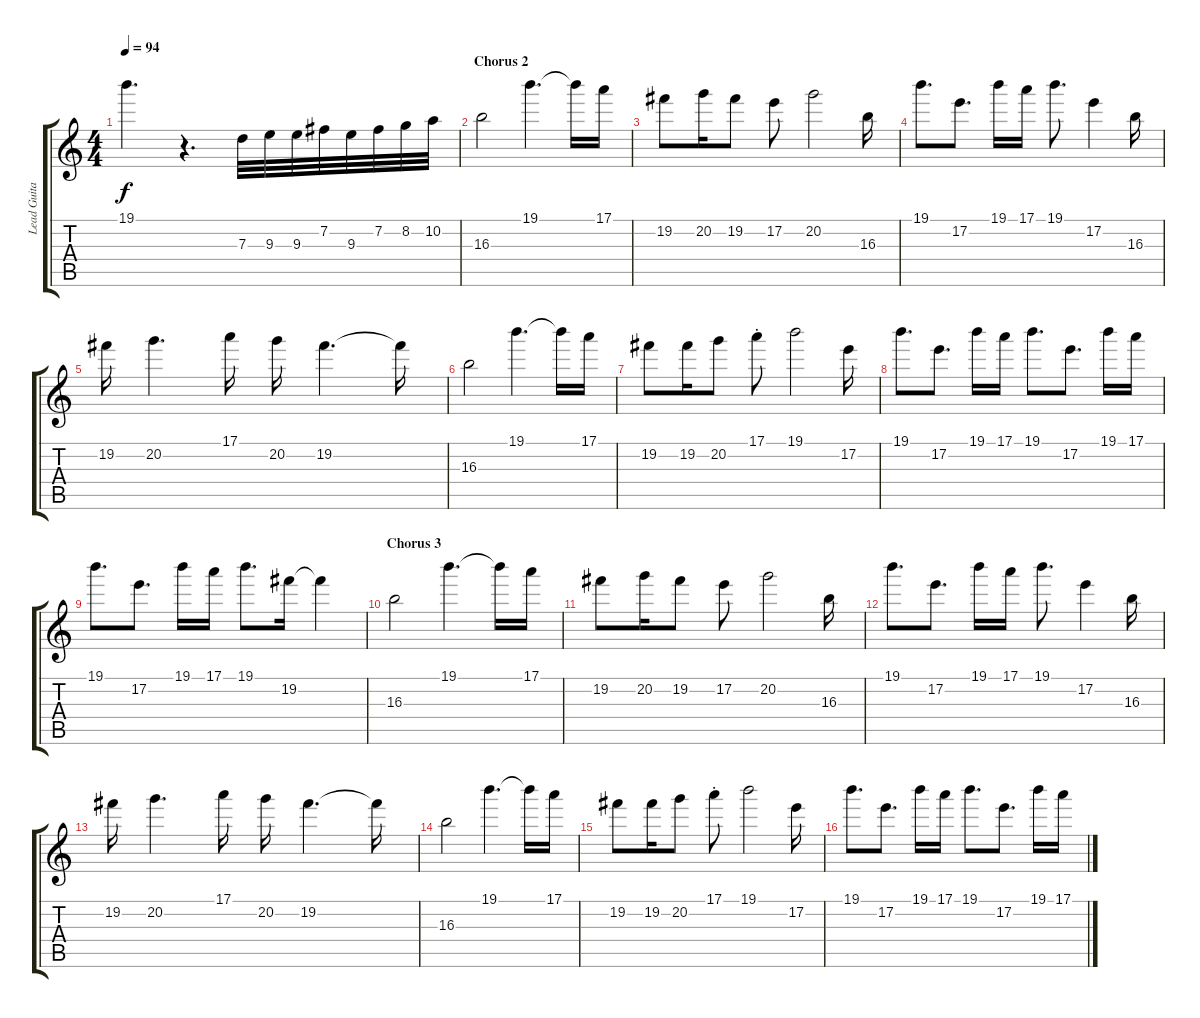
\track ("Lead Guitar 1" "Lead Guita") {instrument distortionguitar}
\staff {score tabs}
\tuning (E4 B3 G3 D3 A2 E2) {hide}
\ts (4 4)
\tempo 94
\clef g2
\ks c
19.1{t}.4{d dy f} r.4{d} 7.3.32 9.3.32 9.3.32 7.2.32 9.3.32 7.2.32 8.2.32 10.2.32 |
\section ("" "Chorus 2")
16.3.2 19.1.4{d} 19.1{t}.16 17.1.16 |
19.2.8 20.2.16 19.2.8 17.2.8 20.2.2 16.3.16 |
19.1.8{d} 17.2.8{d} 19.1.16 17.1.16 19.1.8{d} 17.2.4 16.3.16 |
19.2.16 20.2.4{d} 17.1.16 20.2.16 19.2.4{d} 19.2{t}.16 |
16.3.2 19.1.4{d} 19.1{t}.16 17.1.16 |
19.2.8 19.2.16 20.2.8 17.1{st}.8 19.1.2 17.2.16 |
19.1.8{d} 17.2.8{d} 19.1.16 17.1.16 19.1.8{d} 17.2.8{d} 19.1.16 17.1.16 |
19.1.8{d} 17.2.8{d} 19.1.16 17.1.16 19.1.8{d} 19.2.16 19.2{t}.4 |
\section ("" "Chorus 3")
16.3.2 19.1.4{d} 19.1{t}.16 17.1.16 |
19.2.8 20.2.16 19.2.8 17.2.8 20.2.2 16.3.16 |
19.1.8{d} 17.2.8{d} 19.1.16 17.1.16 19.1.8{d} 17.2.4 16.3.16 |
19.2.16 20.2.4{d} 17.1.16 20.2.16 19.2.4{d} 19.2{t}.16 |
16.3.2 19.1.4{d} 19.1{t}.16 17.1.16 |
19.2.8 19.2.16 20.2.8 17.1{st}.8 19.1.2 17.2.16 |
19.1.8{d} 17.2.8{d} 19.1.16 17.1.16 19.1.8{d} 17.2.8{d} 19.1.16 17.1.16
